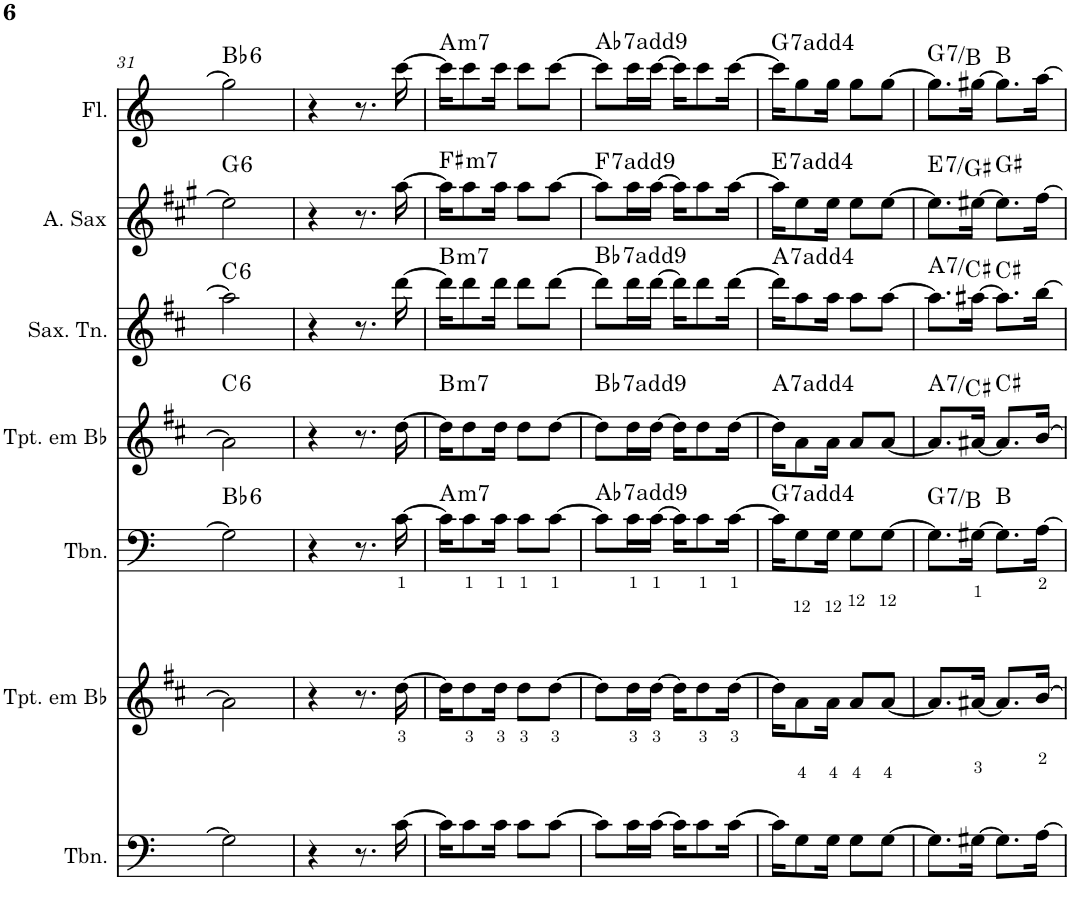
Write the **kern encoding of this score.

**kern	**kern	**kern	**harte	**kern	**harte	**kern	**harte	**kern	**harte	**kern	**harte
*part7	*part6	*part5	*part5	*part4	*part4	*part3	*part3	*part2	*part2	*part1	*part1
*staff7	*staff6	*staff5	*	*staff4	*	*staff3	*	*staff2	*	*staff1	*
*I"Trombone	*I"Trompete em Bb	*I"Trombone	*	*I"Trompete em Bb	*	*I"Saxofone Tenor	*	*I"Saxofone Alto	*	*I"Flauta Transversal	*
*I'Tbn.	*I'Tpt. em Bb	*I'Tbn.	*	*I'Tpt. em Bb	*	*I'Sax. Tn.	*	*	*	*I'Fl.	*
!!LO:PB:g=z
*clefF4	*clefG2	*clefF4	*	*clefG2	*	*clefG2	*	*clefG2	*	*clefG2	*
*	*Trd1c2	*	*	*Trd1c2	*	*Trd8c14	*	*Trd5c9	*	*	*
*k[]	*k[f#c#]	*k[]	*	*k[f#c#]	*	*k[f#c#]	*	*k[f#c#g#]	*	*k[]	*
*M2/4	*M2/4	*M2/4	*	*M2/4	*	*M2/4	*	*M2/4	*	*M2/4	*
=31	=31	=31	=31	=31	=31	=31	=31	=31	=31	=31	=31
!	!	!	!LO:H:kt=6	!	!LO:H:kt=6	!	!LO:H:kt=6	!	!LO:H:kt=6	!	!LO:H:kt=6
2G\]	2a\]	2G\]	Bb:maj6	2a\]	C:maj6	2aa\]	C:maj6	2ee\]	G:maj6	2gg\]	Bb:maj6
=32	=32	=32	=32	=32	=32	=32	=32	=32	=32	=32	=32
4r	4r	4r	.	4r	.	4r	.	4r	.	4r	.
8.r	8.r	8.r	.	8.r	.	8.r	.	8.r	.	8.r	.
[16c\	[16dd\	[16c\	.	[16dd\	.	[16ddd\	.	[16aa\	.	[16ccc\	.
=33	=33	=33	=33	=33	=33	=33	=33	=33	=33	=33	=33
!	!	!	!LO:H:kt=m7	!	!LO:H:kt=m7	!	!LO:H:kt=m7	!	!LO:H:kt=m7	!	!LO:H:kt=m7
16c\KL]	16dd\KL]	16c\KL]	A:min7	16dd\KL]	B:min7	16ddd\KL]	B:min7	16aa\KL]	F#:min7	16ccc\KL]	A:min7
8c\	8dd\	8c\	.	8dd\	.	8ddd\	.	8aa\	.	8ccc\	.
16c\Jk	16dd\Jk	16c\Jk	.	16dd\Jk	.	16ddd\Jk	.	16aa\Jk	.	16ccc\Jk	.
8c\L	8dd\L	8c\L	.	8dd\L	.	8ddd\L	.	8aa\L	.	8ccc\L	.
[8c\J	[8dd\J	[8c\J	.	[8dd\J	.	[8ddd\J	.	[8aa\J	.	[8ccc\J	.
=34	=34	=34	=34	=34	=34	=34	=34	=34	=34	=34	=34
!	!	!	!LO:H:kt=7	!	!LO:H:kt=7	!	!LO:H:kt=7	!	!LO:H:kt=7	!	!LO:H:kt=7
8c\L]	8dd\L]	8c\L]	Ab:7(9)	8dd\L]	Bb:7(9)	8ddd\L]	Bb:7(9)	8aa\L]	F:7(9)	8ccc\L]	Ab:7(9)
16c\L	16dd\L	16c\L	.	16dd\L	.	16ddd\L	.	16aa\L	.	16ccc\L	.
[16c\JJ	[16dd\JJ	[16c\JJ	.	[16dd\JJ	.	[16ddd\JJ	.	[16aa\JJ	.	[16ccc\JJ	.
16c\KL]	16dd\KL]	16c\KL]	.	16dd\KL]	.	16ddd\KL]	.	16aa\KL]	.	16ccc\KL]	.
8c\	8dd\	8c\	.	8dd\	.	8ddd\	.	8aa\	.	8ccc\	.
[16c\Jk	[16dd\Jk	[16c\Jk	.	[16dd\Jk	.	[16ddd\Jk	.	[16aa\Jk	.	[16ccc\Jk	.
=35	=35	=35	=35	=35	=35	=35	=35	=35	=35	=35	=35
!	!	!	!LO:H:kt=7	!	!LO:H:kt=7	!	!LO:H:kt=7	!	!LO:H:kt=7	!	!LO:H:kt=7
16c\KL]	16dd\KL]	16c\KL]	G:7(4)	16dd\KL]	A:7(4)	16ddd\KL]	A:7(4)	16aa\KL]	E:7(4)	16ccc\KL]	G:7(4)
8G\	8a\	8G\	.	8a\	.	8aa\	.	8ee\	.	8gg\	.
16G\Jk	16a\Jk	16G\Jk	.	16a\Jk	.	16aa\Jk	.	16ee\Jk	.	16gg\Jk	.
8G\L	8a/L	8G\L	.	8a/L	.	8aa\L	.	8ee\L	.	8gg\L	.
[8G\J	[8a/J	[8G\J	.	[8a/J	.	[8aa\J	.	[8ee\J	.	[8gg\J	.
=36	=36	=36	=36	=36	=36	=36	=36	=36	=36	=36	=36
!	!	!	!LO:H:kt=7	!	!LO:H:kt=7	!	!LO:H:kt=7	!	!LO:H:kt=7	!	!LO:H:kt=7
8.G\L]	8.a/L]	8.G\L]	G:7/3	8.a/L]	A:7/3	8.aa\L]	A:7/3	8.ee\L]	E:7/3	8.gg\L]	G:7/3
[16G#X\Jk	[16a#X/Jk	[16G#X\Jk	.	[16a#X/Jk	.	[16aa#X\Jk	.	[16ee#X\Jk	.	[16gg#X\Jk	.
8.G#\L]	8.a#/L]	8.G#\L]	B:maj	8.a#/L]	C#:maj	8.aa#\L]	C#:maj	8.ee#\L]	G#:maj	8.gg#\L]	B:maj
[16A\Jk	[16b/Jk	[16A\Jk	.	[16b/Jk	.	[16bb\Jk	.	[16ff#\Jk	.	[16aa\Jk	.
=	=	=	=	=	=	=	=	=	=	=	=
*-	*-	*-	*-	*-	*-	*-	*-	*-	*-	*-	*-
